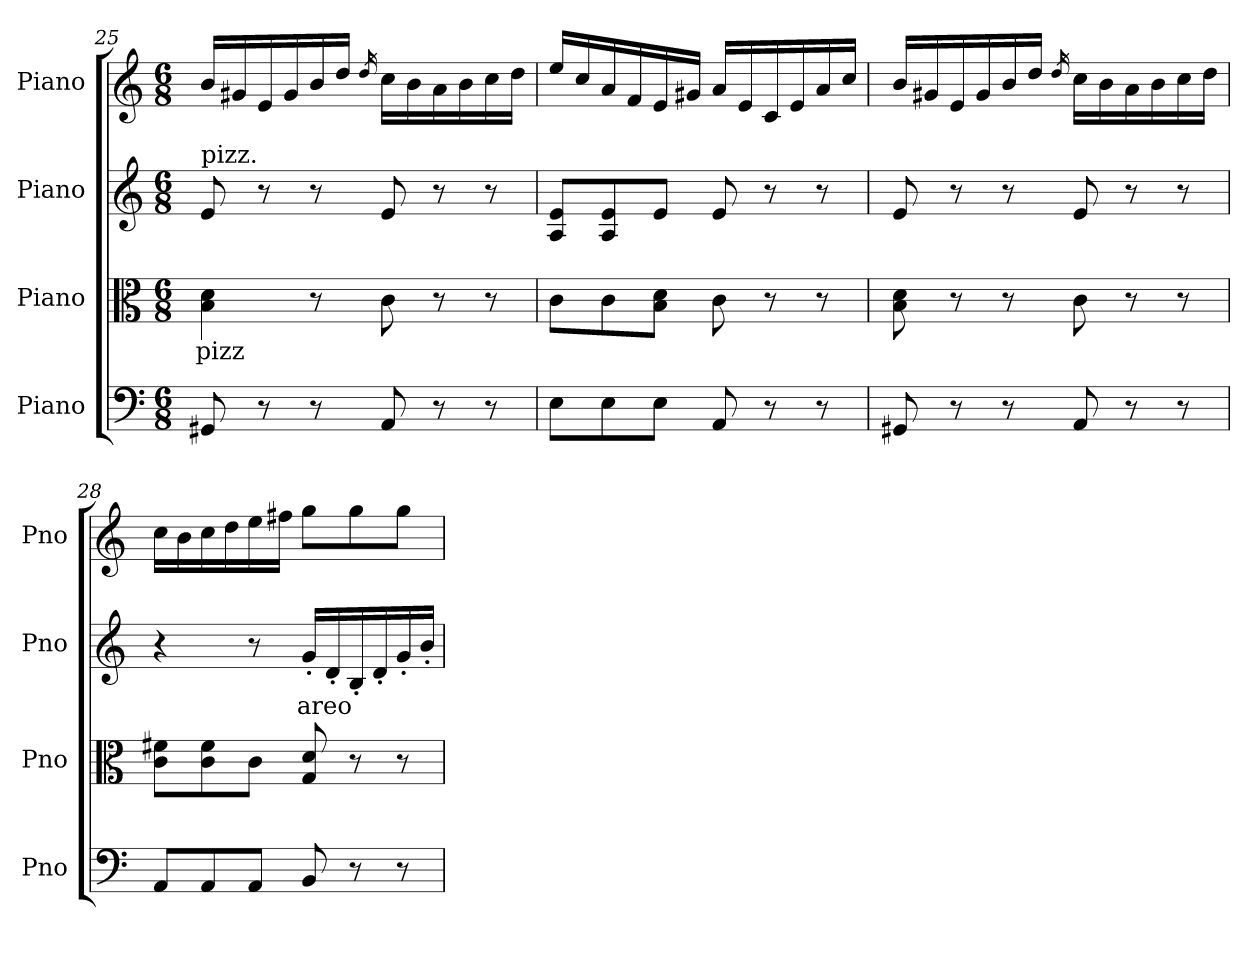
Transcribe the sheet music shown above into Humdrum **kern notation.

**kern	**kern	**text	**kern	**text	**kern
*part4	*part3	*part3	*part2	*part2	*part1
*staff4	*staff3	*staff3	*staff2	*staff2	*staff1
*I"Piano	*I"Piano	*	*I"Piano	*	*I"Piano
*I'Pno	*I'Pno	*	*I'Pno	*	*I'Pno
!!LO:PB:g=z
*clefF4	*clefC3	*	*clefG2	*	*clefG2
*k[]	*k[]	*	*k[]	*	*k[]
*M6/8	*M6/8	*	*M6/8	*	*M6/8
=25	=25	=25	=25	=25	=25
!	!	!	!LO:TX:a:t=pizz.	!	!
!	!	!LO:LY:b	!	!	!
8GG#X/	4B\ 4d\	pizz	8e/	.	16b/LL
.	.	.	.	.	16g#X/
8r	.	.	8r	.	16e/
.	.	.	.	.	16g#/
8r	8r	.	8r	.	16b/
.	.	.	.	.	16dd/JJ
.	.	.	.	.	16qdd/
8AA/	8c\	.	8e/	.	16cc\LL
.	.	.	.	.	16b\
8r	8r	.	8r	.	16a\
.	.	.	.	.	16b\
8r	8r	.	8r	.	16cc\
.	.	.	.	.	16dd\JJ
=26	=26	=26	=26	=26	=26
8E\L	8c\L	.	8A/ 8e/L	.	16ee/LL
.	.	.	.	.	16cc/
8E\	8c\	.	8A/ 8e/	.	16a/
.	.	.	.	.	16f/
8E\J	8B\ 8d\J	.	8e/J	.	16e/
.	.	.	.	.	16g#X/JJ
8AA/	8c\	.	8e/	.	16a/LL
.	.	.	.	.	16e/
8r	8r	.	8r	.	16c/
.	.	.	.	.	16e/
8r	8r	.	8r	.	16a/
.	.	.	.	.	16cc/JJ
=27	=27	=27	=27	=27	=27
8GG#X/	8B\ 8d\	.	8e/	.	16b/LL
.	.	.	.	.	16g#X/
8r	8r	.	8r	.	16e/
.	.	.	.	.	16g#/
8r	8r	.	8r	.	16b/
.	.	.	.	.	16dd/JJ
.	.	.	.	.	16qdd/
8AA/	8c\	.	8e/	.	16cc\LL
.	.	.	.	.	16b\
8r	8r	.	8r	.	16a\
.	.	.	.	.	16b\
8r	8r	.	8r	.	16cc\
.	.	.	.	.	16dd\JJ
=28	=28	=28	=28	=28	=28
8AA/L	8c\ 8f#X\L	.	4r	.	16cc\LL
.	.	.	.	.	16b\
8AA/	8c\ 8f#\	.	.	.	16cc\
.	.	.	.	.	16dd\
8AA/J	8c\J	.	8r	.	16ee\
.	.	.	.	.	16ff#X\JJ
!	!	!	!	!LO:LY:b	!
8BB/	8G/ 8d/	.	16g'/LL	areo	8gg\L
.	.	.	16d'/	.	.
8r	8r	.	16B'/	.	8gg\
.	.	.	16d'/	.	.
8r	8r	.	16g'/	.	8gg\J
.	.	.	16b'/JJ	.	.
=	=	=	=	=	=
*-	*-	*-	*-	*-	*-
